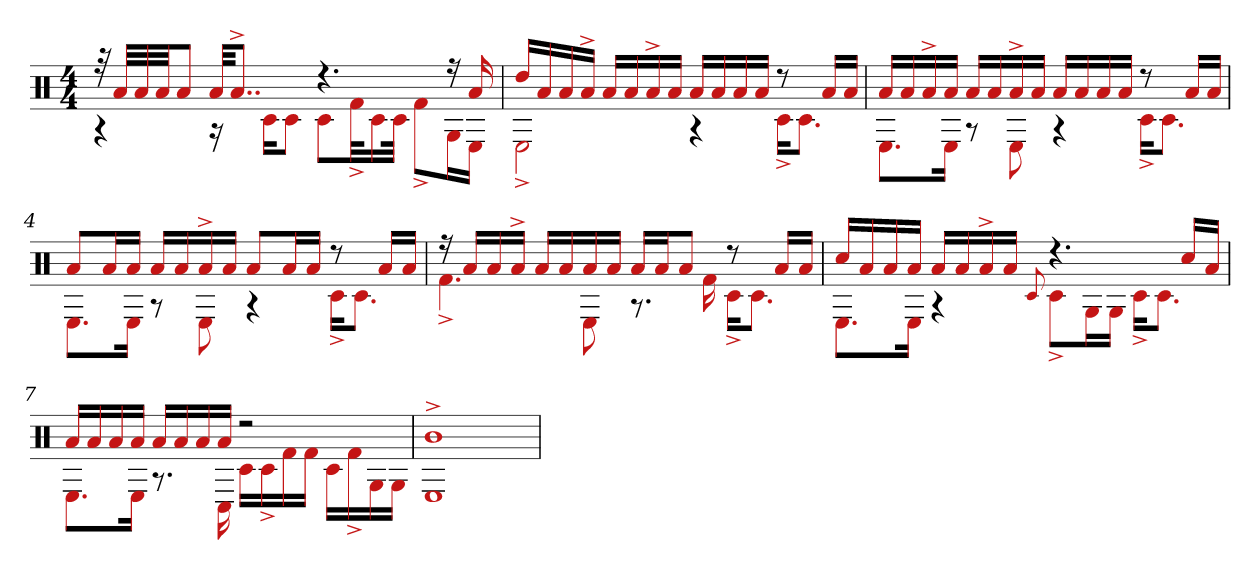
**kern
*part1
*staff1
*clefX
*k[]
*M4/4
=1
*^
32r	4r
32aLLL	.
32a	.
32aJJ	.
8aJ	.
32aKKL	16r
8..a^J	.
.	16c#KL
.	8c#J
4.r	8c#L
.	32f#^kL
.	16c#
.	32c#JJk
.	8f#^L
16r	16GL
16a	16EJJ
=2	=2
16ddLL	2E^
16a	.
16a	.
16a^JJ	.
16aLL	.
16a	.
16a^	.
16aJJ	.
16aLL	4r
16a	.
16a	.
16aJJ	.
8r	16c#^KL
.	8.c#J
16aLL	.
16aJJ	.
=3	=3
16aLL	8.EL
16a	.
16a^	.
16aJJ	16EJk
16aLL	8r
16a	.
16a^	8E
16aJJ	.
16aLL	4r
16a	.
16a	.
16aJJ	.
8r	16c#^KL
.	8.c#J
16aLL	.
16aJJ	.
=4	=4
8aL	8.EL
16aL	.
16aJJ	16EJk
16aLL	8r
16a	.
16a^	8E
16aJJ	.
8aL	4r
16aL	.
16aJJ	.
8r	16c#^KL
.	8.c#J
16aLL	.
16aJJ	.
=5	=5
16r	4.f#^
16aLL	.
16a	.
16a^JJ	.
16aLL	.
16a	.
16a	8E
16aJJ	.
16aLL	8.r
16aJ	.
8aJ	.
.	16f#
8r	16c#^KL
.	8.c#J
16aLL	.
16aJJ	.
=6	=6
16cc#LL	8.EL
16a	.
16a	.
16aJJ	16EJk
16aLL	4r
16a	.
16a^	.
16aJJ	.
.	8qqc#
4.r	8c#^L
.	16GL
.	16GJJ
.	16c#^KL
.	8.c#J
16cc#LL	.
16aJJ	.
=7	=7
16aLL	8.EL
16a	.
16a	.
16aJJ	16EJk
16aLL	8.r
16a	.
16a	.
16aJJ	16C#
2r	16c#LL
.	16c#^
.	16f#
.	16f#JJ
.	16c#LL
.	16f#^
.	16G
.	16GJJ
=8	=8
1b^	1E
*v	*v
=
*-
